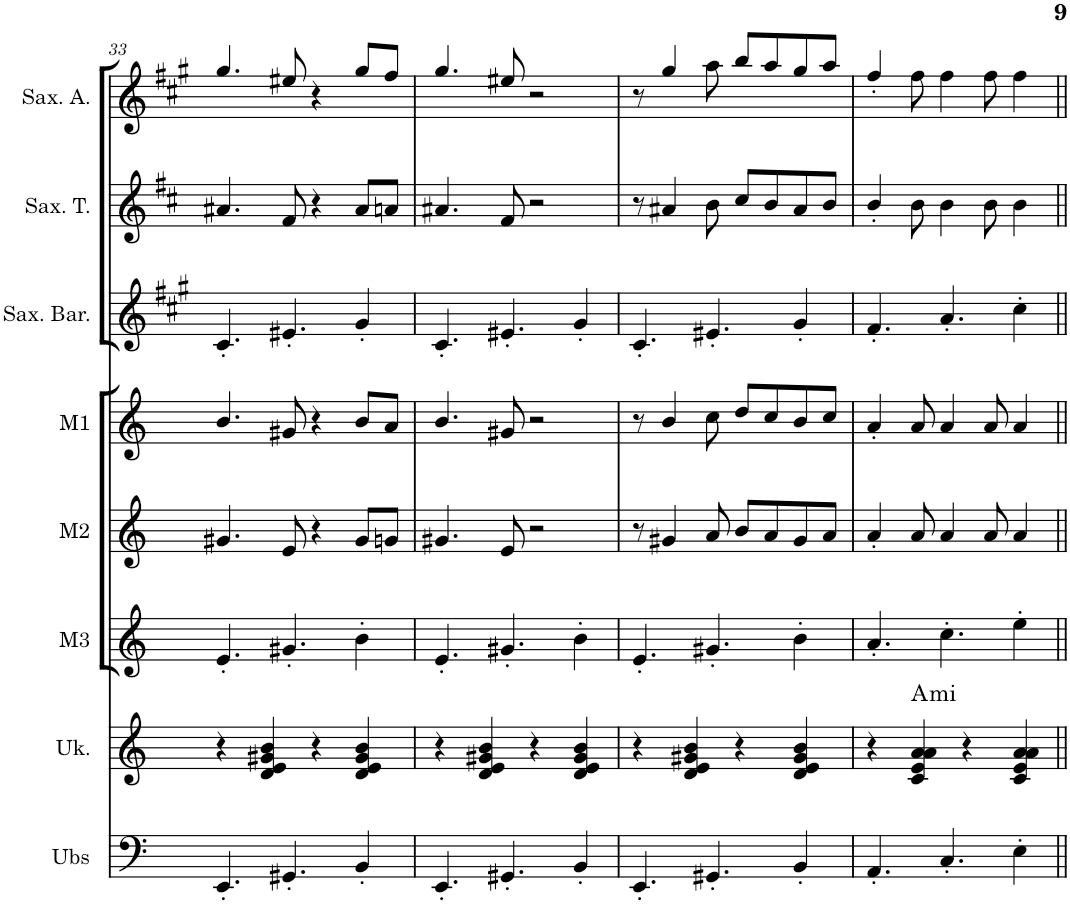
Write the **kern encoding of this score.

**kern	**kern	**harte	**kern	**kern	**kern	**kern	**kern	**kern
*part8	*part7	*part7	*part6	*part5	*part4	*part3	*part2	*part1
*staff8	*staff7	*	*staff6	*staff5	*staff4	*staff3	*staff2	*staff1
*I"Ukubass	*I"Ukulélé	*	*I"Melodica3	*I"Melodica2	*I"Melodica1	*I"Sax Baryton	*I"Sax Ténor	*I"Sax Alto
*I'Ubs	*I'Uk.	*	*I'M3	*I'M2	*I'M1	*I'Sax. Bar.	*I'Sax. T.	*I'Sax. A.
!!LO:PB:g=z
*clefF4	*clefG2	*	*clefG2	*clefG2	*clefG2	*clefG2	*clefG2	*clefG2
*Trd7c12	*	*	*	*	*	*Trd12c21	*Trd8c14	*Trd5c9
*k[]	*k[]	*	*k[]	*k[]	*k[]	*k[f#c#g#]	*k[f#c#]	*k[f#c#g#]
*M4/4	*M4/4	*	*M4/4	*M4/4	*M4/4	*M4/4	*M4/4	*M4/4
=33	=33	=33	=33	=33	=33	=33	=33	=33
4.EE'/	4r	.	4.e'/	4.g#X/	4.b/	4.c#'/	4.a#X/	4.gg#/
.	4d/ 4e/ 4g#X/ 4b/	.	.	.	.	.	.	.
4.GG#X'/	.	.	4.g#X'/	8e/	8g#X/	4.e#X'/	8f#/	8ee#X/
.	4r	.	.	4r	4r	.	4r	4r
4BB'/	4d/ 4e/ 4g#/ 4b/	.	4b'\	8g#/L	8b/L	4g#'/	8a#/L	8gg#/L
.	.	.	.	8gn/J	8a/J	.	8an/J	8ff#/J
=34	=34	=34	=34	=34	=34	=34	=34	=34
4.EE'/	4r	.	4.e'/	4.g#X/	4.b/	4.c#'/	4.a#X/	4.gg#/
.	4d/ 4e/ 4g#X/ 4b/	.	.	.	.	.	.	.
4.GG#X'/	.	.	4.g#X'/	8e/	8g#X/	4.e#X'/	8f#/	8ee#X/
.	4r	.	.	2r	2r	.	2r	2r
4BB'/	4d/ 4e/ 4g#/ 4b/	.	4b'\	.	.	4g#'/	.	.
=35	=35	=35	=35	=35	=35	=35	=35	=35
4.EE'/	4r	.	4.e'/	8r	8r	4.c#'/	8r	8r
.	.	.	.	4g#X/	4b/	.	4a#X/	4gg#/
.	4d/ 4e/ 4g#X/ 4b/	.	.	.	.	.	.	.
4.GG#X'/	.	.	4.g#X'/	8a/	8cc\	4.e#X'/	8b\	8aa\
.	4r	.	.	8b/L	8dd/L	.	8cc#/L	8bb/L
.	.	.	.	8a/	8cc/	.	8b/	8aa/
4BB'/	4d/ 4e/ 4g#/ 4b/	.	4b'\	8g#/	8b/	4g#'/	8a#/	8gg#/
.	.	.	.	8a/J	8cc/J	.	8b/J	8aa/J
=36	=36	=36	=36	=36	=36	=36	=36	=36
4.AA'/	4r	.	4.a'/	4a'/	4a'/	4.f#'/	4b'/	4ff#'/
!	!	!LO:H:kt=mi	!	!	!	!	!	!
.	4c/ 4e/ 4a/ 4a/	A:min	.	8a/	8a/	.	8b\	8ff#\
4.C'/	.	.	4.cc'\	4a/	4a/	4.a'/	4b\	4ff#\
.	4r	.	.	.	.	.	.	.
.	.	.	.	8a/	8a/	.	8b\	8ff#\
4E'\	4c/ 4e/ 4a/ 4a/	.	4ee'\	4a/	4a/	4cc#'\	4b\	4ff#\
=||	=||	=||	=||	=||	=||	=||	=||	=||
*-	*-	*-	*-	*-	*-	*-	*-	*-
